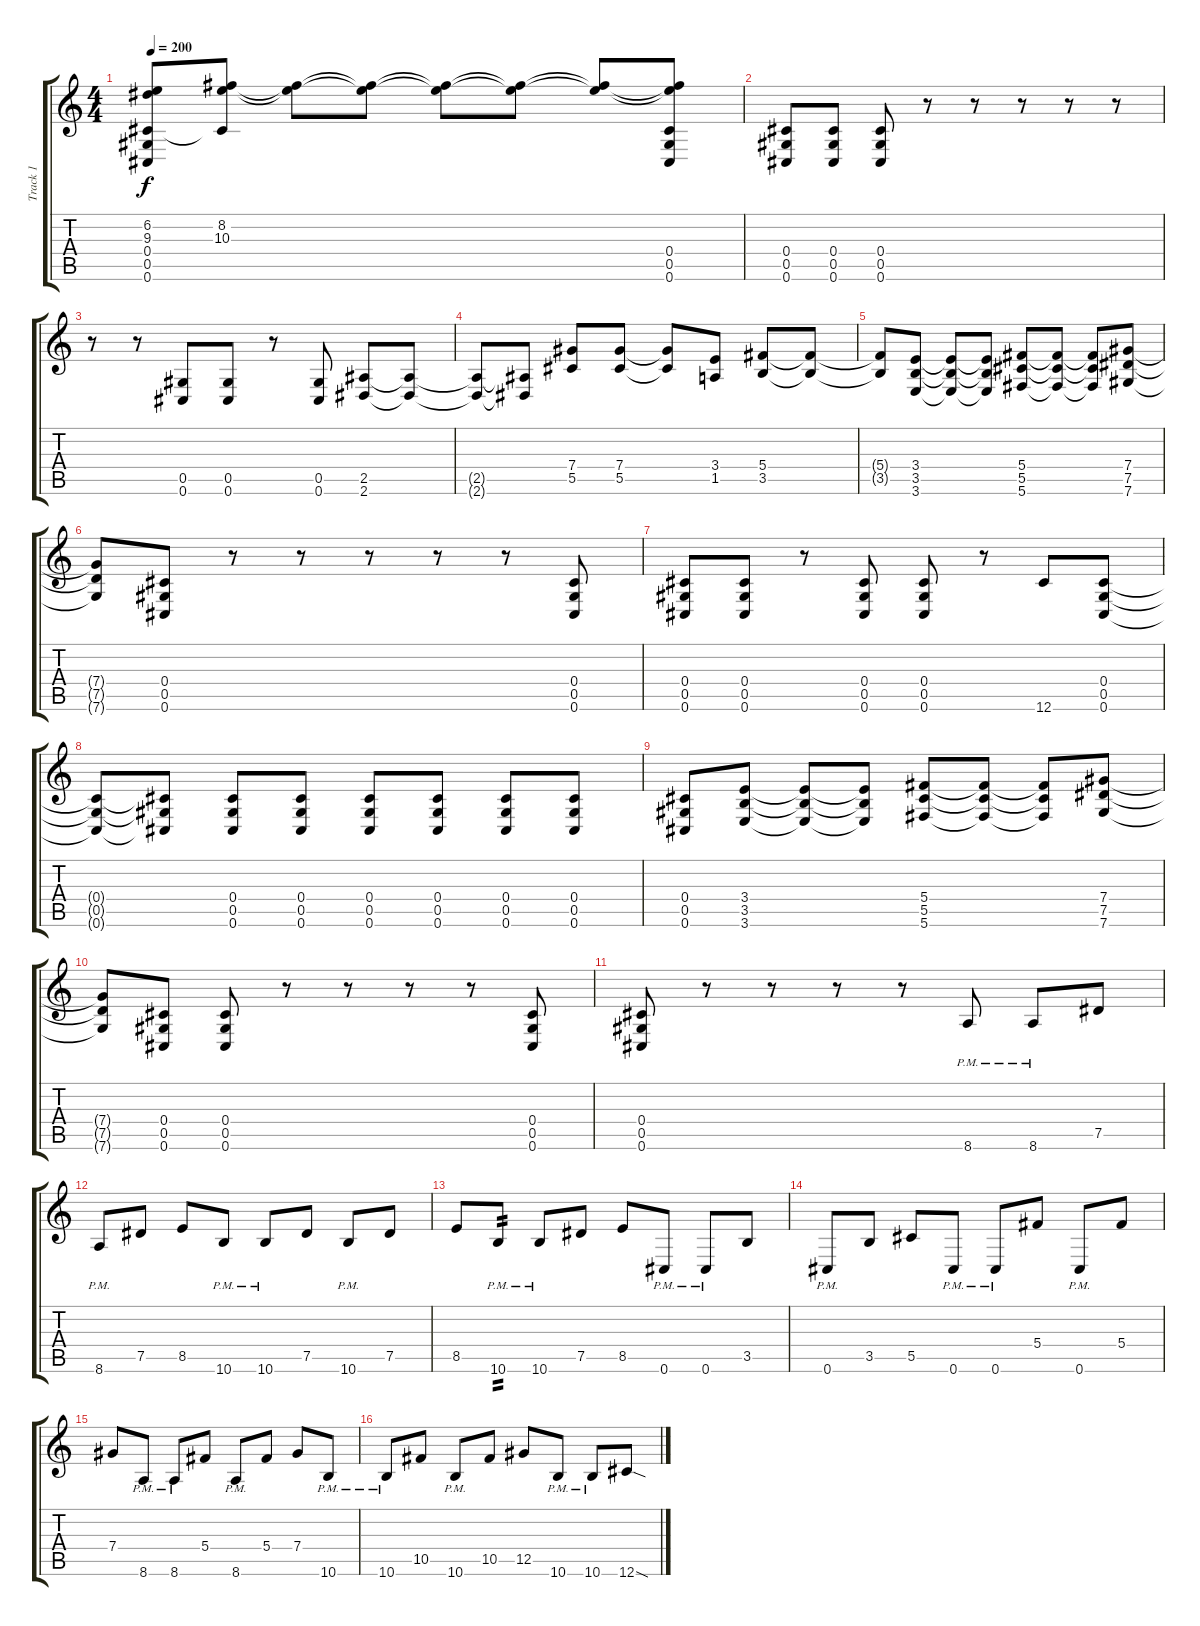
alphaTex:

\track ("Track 1" "Track 1") {instrument distortionguitar}
\staff {score tabs}
\tuning (Eb4 Bb3 Gb3 Db3 Ab2 Db2) {hide}
\ts (4 4)
\tempo 200
\clef g2
\ks c
(6.2{t} 9.3{t} 0.4{t} 0.5{t} 0.6{t}).8{dy f} (8.2 10.3 0.4{t}).8 (8.2{t} 10.3{t}).8 (8.2{t} 10.3{t}).8 (8.2{t} 10.3{t}).8 (8.2{t} 10.3{t}).8 (8.2{t} 10.3{t}).8 (8.2{t} 10.3{t} 0.4 0.5 0.6).8 |
(0.4 0.5 0.6).8 (0.4 0.5 0.6).8 (0.4 0.5 0.6).8 r.8 r.8 r.8 r.8 r.8 |
r.8 r.8 (0.5 0.6).8 (0.5 0.6).8 r.8 (0.5 0.6).8 (2.5 2.6).8 (2.5{t} 2.6{t}).8 |
(2.5{t} 2.6{t}).8 (2.5{t} 2.6{t}).8 (7.4 5.5).8 (7.4 5.5).8 (7.4{t} 5.5{t}).8 (3.4 1.5).8 (5.4 3.5).8 (5.4{t} 3.5{t}).8 |
(5.4{t} 3.5{t}).8 (3.4 3.5 3.6).8 (3.4{t} 3.5{t} 3.6{t}).8 (3.4{t} 3.5{t} 3.6{t}).8 (5.4 5.5 5.6).8 (5.4{t} 5.5{t} 5.6{t}).8 (5.4{t} 5.5{t} 5.6{t}).8 (7.4 7.5 7.6).8 |
(7.4{t} 7.5{t} 7.6{t}).8 (0.4 0.5 0.6).8 r.8 r.8 r.8 r.8 r.8 (0.4 0.5 0.6).8 |
(0.4 0.5 0.6).8 (0.4 0.5 0.6).8 r.8 (0.4 0.5 0.6).8 (0.4 0.5 0.6).8 r.8 12.6.8 (0.4 0.5 0.6).8 |
(0.4{t} 0.5{t} 0.6{t}).8 (0.4{t} 0.5{t} 0.6{t}).8 (0.4 0.5 0.6).8 (0.4 0.5 0.6).8 (0.4 0.5 0.6).8 (0.4 0.5 0.6).8 (0.4 0.5 0.6).8 (0.4 0.5 0.6).8 |
(0.4 0.5 0.6).8 (3.4 3.5 3.6).8 (3.4{t} 3.5{t} 3.6{t}).8 (3.4{t} 3.5{t} 3.6{t}).8 (5.4 5.5 5.6).8 (5.4{t} 5.5{t} 5.6{t}).8 (5.4{t} 5.5{t} 5.6{t}).8 (7.4 7.5 7.6).8 |
(7.4{t} 7.5{t} 7.6{t}).8 (0.4 0.5 0.6).8 (0.4 0.5 0.6).8 r.8 r.8 r.8 r.8 (0.4 0.5 0.6).8 |
(0.4 0.5 0.6).8 r.8 r.8 r.8 r.8 8.6{pm}.8 8.6{pm}.8 7.5.8 |
8.6{pm}.8 7.5.8 8.5.8 10.6{pm}.8 10.6{pm}.8 7.5.8 10.6{pm}.8 7.5.8 |
8.5.8 10.6{pm}.8{tp 2} 10.6{pm}.8 7.5.8 8.5.8 0.6{pm}.8 0.6{pm}.8 3.5.8 |
0.6{pm}.8 3.5.8 5.5.8 0.6{pm}.8 0.6{pm}.8 5.4.8 0.6{pm}.8 5.4.8 |
7.4.8 8.6{pm}.8 8.6{pm}.8 5.4.8 8.6{pm}.8 5.4.8 7.4.8 10.6{pm}.8 |
10.6{pm}.8 10.5.8 10.6{pm}.8 10.5.8 12.5.8 10.6{pm}.8 10.6{pm}.8 12.6{sod}.8
